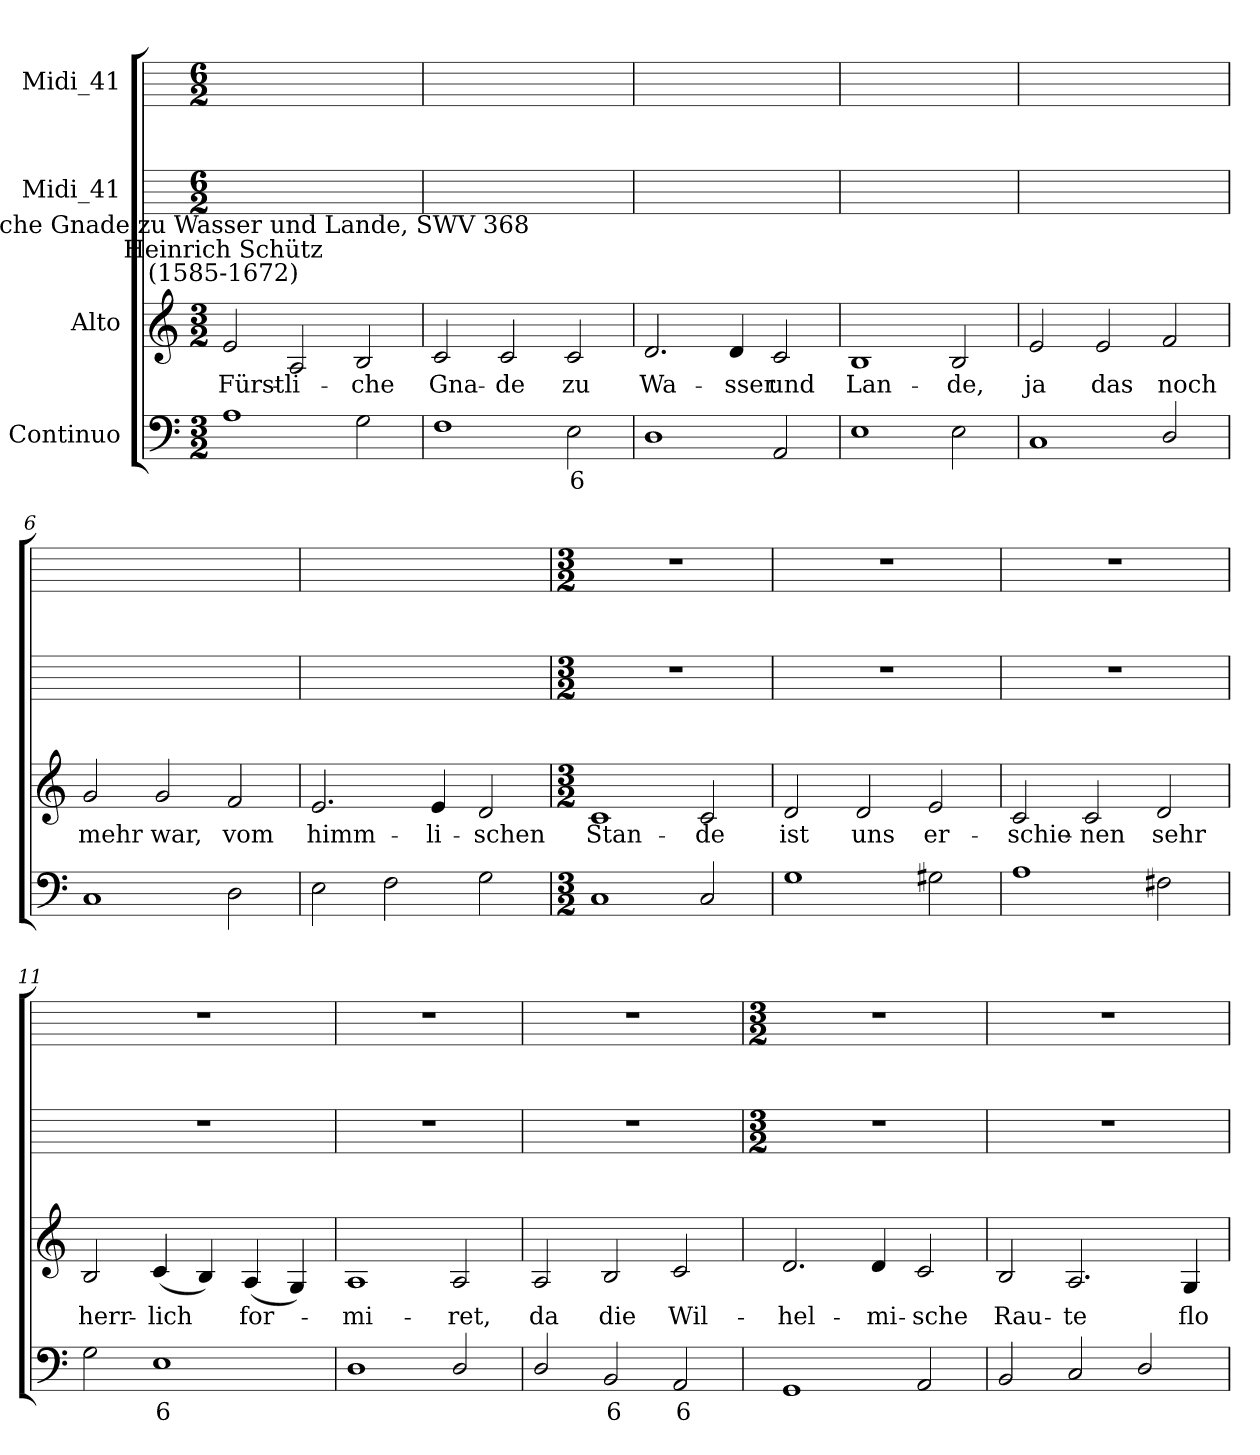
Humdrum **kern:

**kern	**text	**kern	**text	**kern	**kern
*part4	*part4	*part3	*part3	*part2	*part1
*staff4	*staff4	*staff3	*staff3	*staff2	*staff1
*I"Continuo	*	*I"Alto	*	*I"Midi_41	*I"Midi_41
*clefF4	*	*clefG2	*	*	*
*k[]	*	*k[]	*	*	*
*C:	*	*C:	*	*	*
*M3/2	*	*M3/2	*	*M6/2	*M6/2
=1	=1	=1	=1	=1	=1
!	!	!LO:TX:a:cj:t=Heinrich Schütz\n(1585-1672)	!	!	!
!	!	!LO:TX:a:cj:t=Fürstliche Gnade zu Wasser und Lande, SWV 368	!	!	!
!	!	!	!LO:LY:b	!	!
1A	.	2e	Fürst-	1.r	1.r
!	!	!	!LO:LY:b	!	!
.	.	2A	-li-	.	.
!	!	!	!LO:LY:b	!	!
2G	.	2B	-che	.	.
=2	=2	=2	=2	=2	=2
!	!	!	!LO:LY:b	!	!
1F	.	2c	Gna-	1.r	1.r
!	!	!	!LO:LY:b	!	!
.	.	2c	-de	.	.
!	!LO:LY:b	!	!LO:LY:b	!	!
2E	6	2c	zu	.	.
=3	=3	=3	=3	=3	=3
!	!	!	!LO:LY:b	!	!
1D	.	2.d	Wa-	1.r	1.r
!	!	!	!LO:LY:b	!	!
.	.	4d	-sser	.	.
!	!	!	!LO:LY:b	!	!
2AA	.	2c	und	.	.
=4	=4	=4	=4	=4	=4
!	!	!	!LO:LY:b	!	!
1E	.	1B	Lan-	1.r	1.r
!	!	!	!LO:LY:b	!	!
2E	.	2B	-de,	.	.
=5	=5	=5	=5	=5	=5
!	!	!	!LO:LY:b	!	!
1C	.	2e	ja	1.r	1.r
!	!	!	!LO:LY:b	!	!
.	.	2e	das	.	.
!	!	!	!LO:LY:b	!	!
2D/	.	2f	noch	.	.
=6	=6	=6	=6	=6	=6
!	!	!	!LO:LY:b	!	!
1C	.	2g	mehr	1.r	1.r
!	!	!	!LO:LY:b	!	!
.	.	2g	war,	.	.
!	!	!	!LO:LY:b	!	!
2D	.	2f	vom	.	.
=7	=7	=7	=7	=7	=7
!	!	!	!LO:LY:b	!	!
2E	.	2.e	himm-	1.r	1.r
2F	.	.	.	.	.
!	!	!	!LO:LY:b	!	!
.	.	4e	-li-	.	.
!	!	!	!LO:LY:b	!	!
2G	.	2d	-schen	.	.
!!LO:LB:g=z
=8	=8	=8	=8	=8	=8
*M3/2	*	*M3/2	*	*M3/2	*M3/2
!	!	!	!LO:LY:b	!	!
1C	.	1c	Stan-	1.r	1.r
!	!	!	!LO:LY:b	!	!
2C	.	2c	-de	.	.
=9	=9	=9	=9	=9	=9
!	!	!	!LO:LY:b	!	!
1G	.	2d	ist	1.r	1.r
!	!	!	!LO:LY:b	!	!
.	.	2d	uns	.	.
!	!	!	!LO:LY:b	!	!
2G#X	.	2e	er-	.	.
=10	=10	=10	=10	=10	=10
!	!	!	!LO:LY:b	!	!
1A	.	2c	-schie-	1.r	1.r
!	!	!	!LO:LY:b	!	!
.	.	2c	-nen	.	.
!	!	!	!LO:LY:b	!	!
2F#X	.	2d	sehr	.	.
=11	=11	=11	=11	=11	=11
!	!	!	!LO:LY:b	!	!
2G	.	2B	herr-	1.r	1.r
!	!LO:LY:b	!	!LO:LY:b	!	!
1E	6	(<4c/	-lich	.	.
.	.	4B)	.	.	.
!	!	!	!LO:LY:b	!	!
.	.	(<4A	for-	.	.
.	.	4G)	.	.	.
=12	=12	=12	=12	=12	=12
!	!	!	!LO:LY:b	!	!
1D	.	1A	mi-	1.r	1.r
!	!	!	!LO:LY:b	!	!
2D/	.	2A	-ret,	.	.
=13	=13	=13	=13	=13	=13
!	!	!	!LO:LY:b	!	!
2D/	.	2A	da	1.r	1.r
!	!LO:LY:b	!	!LO:LY:b	!	!
2BB	6	2B	die	.	.
!	!LO:LY:b	!	!LO:LY:b	!	!
2AA	6	2c	Wil-	.	.
!!LO:LB:g=z
=14	=14	=14	=14	=14	=14
*	*	*	*	*M3/2	*M3/2
!	!	!	!LO:LY:b	!	!
1GG	.	2.d	-hel-	1.r	1.r
!	!	!	!LO:LY:b	!	!
.	.	4d	-mi-	.	.
!	!	!	!LO:LY:b	!	!
2AA	.	2c/	-sche	.	.
=15	=15	=15	=15	=15	=15
!	!	!	!LO:LY:b	!	!
2BB	.	2B	Rau-	1.r	1.r
!	!	!	!LO:LY:b	!	!
2C	.	2.A	-te	.	.
2D/	.	.	.	.	.
!	!	!	!LO:LY:b	!	!
.	.	4G	flo-	.	.
=	=	=	=	=	=
*-	*-	*-	*-	*-	*-
